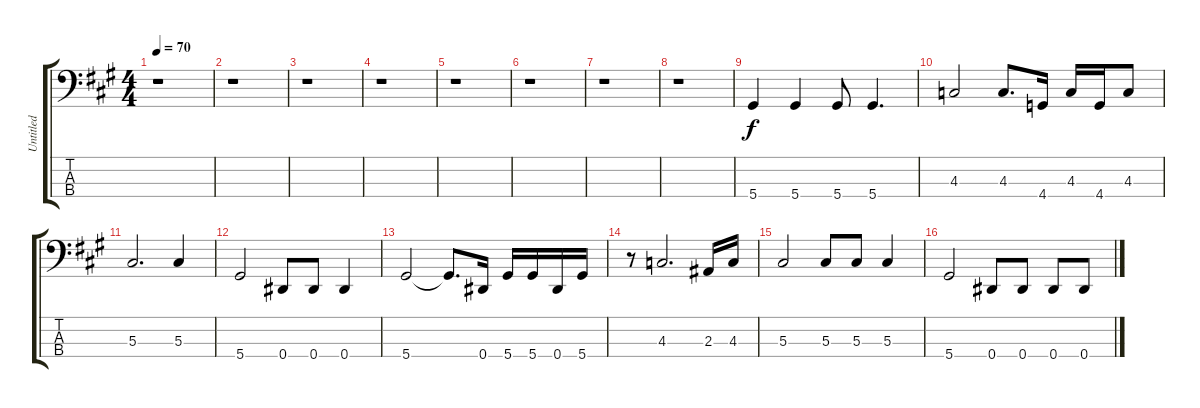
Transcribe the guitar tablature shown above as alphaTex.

\track ("Untitled" "Untitled") {instrument electricbasspick}
\staff {score tabs}
\tuning (Gb2 Db2 Ab1 Eb1) {hide}
\ts (4 4)
\tempo 70
\clef f4
\ks a
r.1{dy f} |
r.1 |
r.1 |
r.1 |
r.1 |
r.1 |
r.1 |
r.1 |
5.4.4 5.4.4 5.4.8 5.4.4{d} |
4.3.2 4.3.8{d} 4.4.16 4.3.16 4.4.16 4.3.8 |
5.3.2{d} 5.3.4 |
5.4.2 0.4.8 0.4.8 0.4.4 |
5.4.2 5.4{t}.8{d} 0.4.16 5.4.16 5.4.16 0.4.16 5.4.16 |
r.8 4.3.2{d} 2.3.16 4.3.16 |
5.3.2 5.3.8 5.3.8 5.3.4 |
5.4.2 0.4.8 0.4.8 0.4.8 0.4.8
